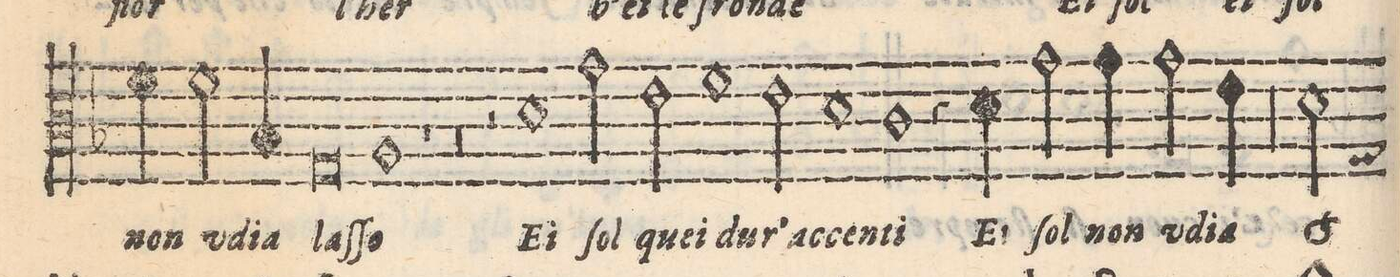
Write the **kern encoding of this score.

**kern	**text
*I"TENORE	*
*clefC3	*
*k[b-]	*
*met(C)	*
*M2/1	*
4fny\	non
2f\	v-
4B-/	-dia
=27-	=27-
0G	laſ-
=28-	=28-
1A	-ſo
1r	.
=29-	=29-
0r	.
=30-	=30-
2r	.
1d	Ei
2g\	ſol
=31-	=31-
2e\	quei
1f	dur'
2e\	ac-
=32-	=32-
1d	-cen-
1c	-ti
=33-	=33-
4r	.
4d\	Et
2g\	ſol
4g\	non
2g\	v-
4e\	-dia
=34-	=34-
00r	.
=35-	=35-
=36-	=36-
2d\	[Et]
*custos:G	*
*-	*-
